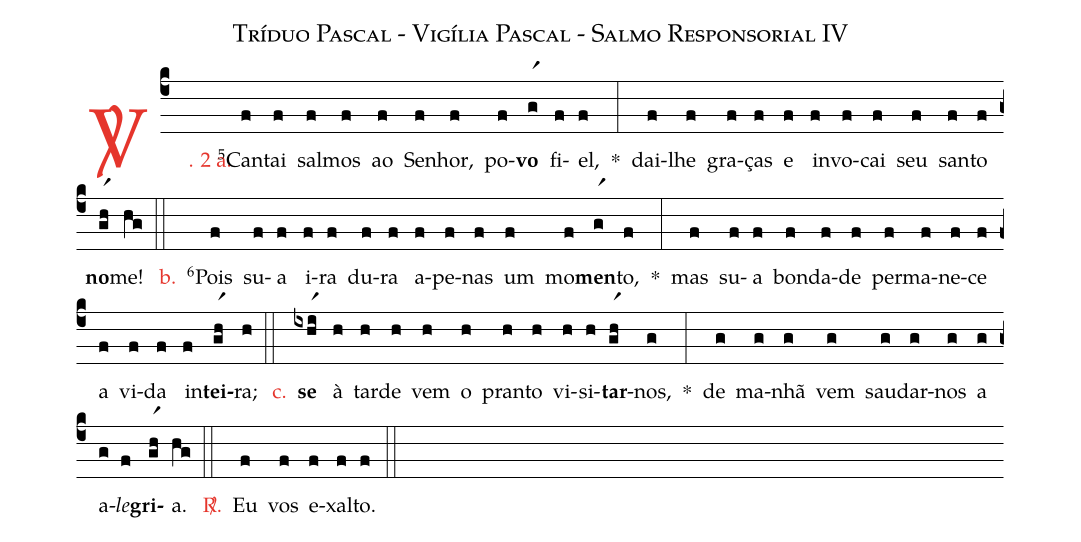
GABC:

name: Tríduo Pascal - Vigília Pascal - Salmo Responsorial IV;
%%
(c4)

<c><sp>V/</sp>. 2 a.</c>() <v>\VSup{5}</v>Can(f)tai(f) sal(f)mos(f) ao(f) Se(f)nhor,(f) po(f)<b>vo</b>(gr1) fi(f)el,(f) *(:)
dai-(f)lhe(f) gra(f)ças(f) e(f) in(f)vo(f)cai(f) seu(f) san(f)to(f) <b>no</b>(gr1h)me!(hg)

(::)

<nlba><c>b.</c>() <v>\VSup{6}</v>Pois</nlba>(f) su(f)a(f) i(f)ra(f) du(f)ra(f) a(f)pe(f)nas(f) um(f) mo(f)<b>men</b>(gr1)to,(f) *(:)
mas(f) su(f)a(f) bon(f)da(f)de(f) per(f)ma(f)ne(f)ce(f) a(f) vi(f)da(f) in(f)<b>tei</b>(gr1h)ra;(h)

(::)

<nlba><c>c.</c>() <b>se</b></nlba>(ixhr1i) à(h) tar(h)de(h) vem(h) o(h) pran(h)to(h) vi(h)si(h)<b>tar</b>-(gr1h)nos,(g) *(:)
de(g) ma(g)nhã(g) vem(g) sau(g)dar-(g)nos(g) a(g) a(g)<i>le</i>(f)<b>gri</b>(gr1h)a.(hg)

(::)

<nlba><c><sp>R/</sp>.</c>() Eu</nlba>(f) vos(f) e(f)xal(f)to.(f)

(::)
